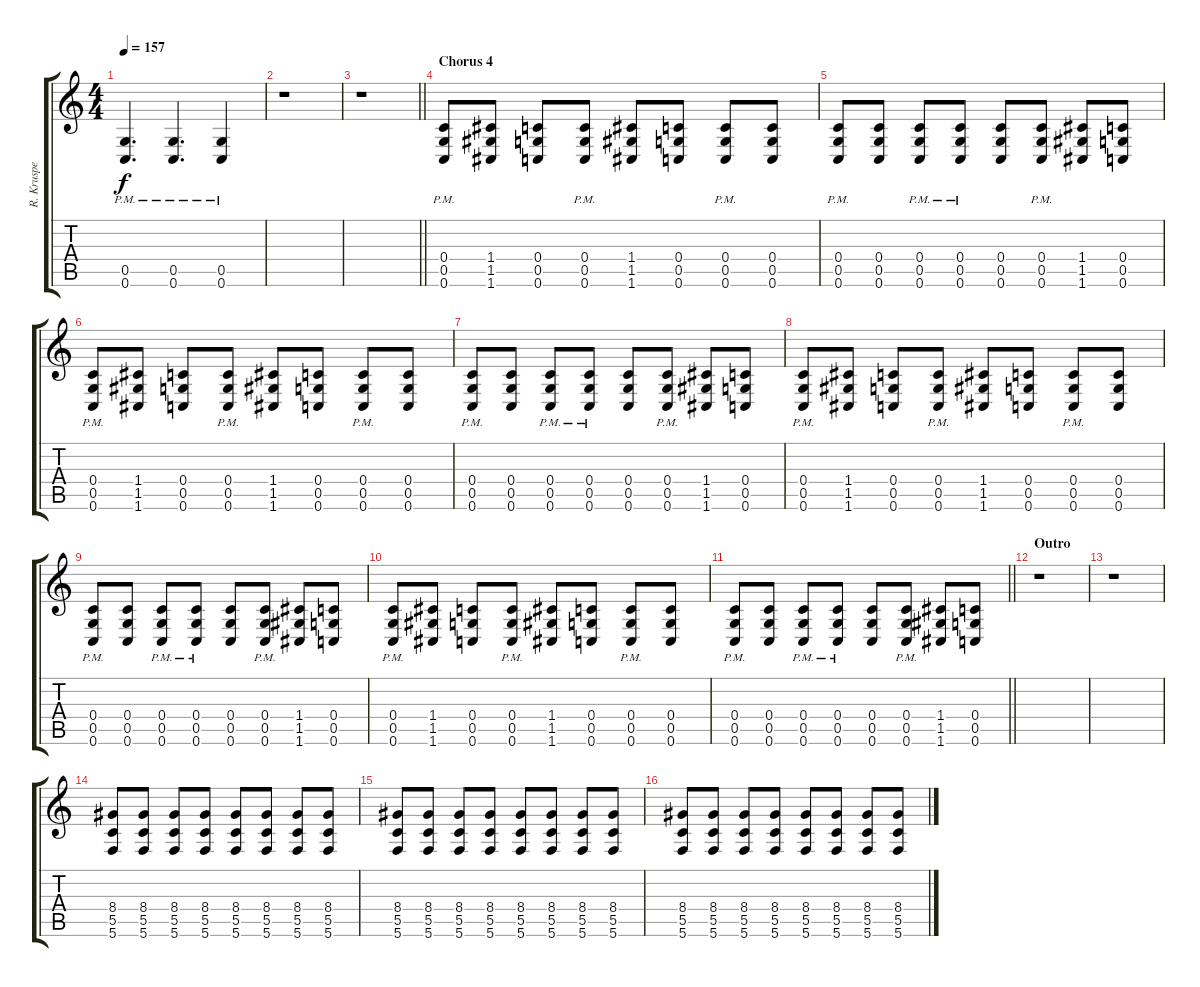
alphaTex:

\track ("R. Kruspe" "R. Kruspe") {instrument overdrivenguitar}
\staff {score tabs}
\tuning (D4 A3 F3 C3 G2 C2) {hide}
\ts (4 4)
\tempo 157
\clef g2
\ks c
(0.5{pm} 0.6{pm}).4{d dy f} (0.5{pm} 0.6{pm}).4{d} (0.5{pm} 0.6{pm}).4 |
r.1 |
\barLineRight lightlight
r.1 |
\section ("" "Chorus 4")
(0.4{pm} 0.5{pm} 0.6{pm}).8{volume 12} (1.4 1.5 1.6).8 (0.4 0.5 0.6).8 (0.4{pm} 0.5{pm} 0.6{pm}).8 (1.4 1.5 1.6).8 (0.4 0.5 0.6).8 (0.4{pm} 0.5{pm} 0.6{pm}).8 (0.4 0.5 0.6).8 |
(0.4{pm} 0.5{pm} 0.6{pm}).8 (0.4 0.5 0.6).8 (0.4{pm} 0.5{pm} 0.6{pm}).8 (0.4{pm} 0.5{pm} 0.6{pm}).8 (0.4 0.5 0.6).8 (0.4{pm} 0.5{pm} 0.6{pm}).8 (1.4 1.5 1.6).8 (0.4 0.5 0.6).8 |
(0.4{pm} 0.5{pm} 0.6{pm}).8 (1.4 1.5 1.6).8 (0.4 0.5 0.6).8 (0.4{pm} 0.5{pm} 0.6{pm}).8 (1.4 1.5 1.6).8 (0.4 0.5 0.6).8 (0.4{pm} 0.5{pm} 0.6{pm}).8 (0.4 0.5 0.6).8 |
(0.4{pm} 0.5{pm} 0.6{pm}).8 (0.4 0.5 0.6).8 (0.4{pm} 0.5{pm} 0.6{pm}).8 (0.4{pm} 0.5{pm} 0.6{pm}).8 (0.4 0.5 0.6).8 (0.4{pm} 0.5{pm} 0.6{pm}).8 (1.4 1.5 1.6).8 (0.4 0.5 0.6).8 |
(0.4{pm} 0.5{pm} 0.6{pm}).8 (1.4 1.5 1.6).8 (0.4 0.5 0.6).8 (0.4{pm} 0.5{pm} 0.6{pm}).8 (1.4 1.5 1.6).8 (0.4 0.5 0.6).8 (0.4{pm} 0.5{pm} 0.6{pm}).8 (0.4 0.5 0.6).8 |
(0.4{pm} 0.5{pm} 0.6{pm}).8 (0.4 0.5 0.6).8 (0.4{pm} 0.5{pm} 0.6{pm}).8 (0.4{pm} 0.5{pm} 0.6{pm}).8 (0.4 0.5 0.6).8 (0.4{pm} 0.5{pm} 0.6{pm}).8 (1.4 1.5 1.6).8 (0.4 0.5 0.6).8 |
(0.4{pm} 0.5{pm} 0.6{pm}).8 (1.4 1.5 1.6).8 (0.4 0.5 0.6).8 (0.4{pm} 0.5{pm} 0.6{pm}).8 (1.4 1.5 1.6).8 (0.4 0.5 0.6).8 (0.4{pm} 0.5{pm} 0.6{pm}).8 (0.4 0.5 0.6).8 |
\barLineRight lightlight
(0.4{pm} 0.5{pm} 0.6{pm}).8 (0.4 0.5 0.6).8 (0.4{pm} 0.5{pm} 0.6{pm}).8 (0.4{pm} 0.5{pm} 0.6{pm}).8 (0.4 0.5 0.6).8 (0.4{pm} 0.5{pm} 0.6{pm}).8 (1.4 1.5 1.6).8 (0.4 0.5 0.6).8 |
\section ("" "Outro")
r.1 |
r.1 |
(8.4 5.5 5.6).8 (8.4 5.5 5.6).8 (8.4 5.5 5.6).8 (8.4 5.5 5.6).8 (8.4 5.5 5.6).8 (8.4 5.5 5.6).8 (8.4 5.5 5.6).8 (8.4 5.5 5.6).8 |
(8.4 5.5 5.6).8 (8.4 5.5 5.6).8 (8.4 5.5 5.6).8 (8.4 5.5 5.6).8 (8.4 5.5 5.6).8 (8.4 5.5 5.6).8 (8.4 5.5 5.6).8 (8.4 5.5 5.6).8 |
(8.4 5.5 5.6).8 (8.4 5.5 5.6).8 (8.4 5.5 5.6).8 (8.4 5.5 5.6).8 (8.4 5.5 5.6).8 (8.4 5.5 5.6).8 (8.4 5.5 5.6).8 (8.4 5.5 5.6).8
